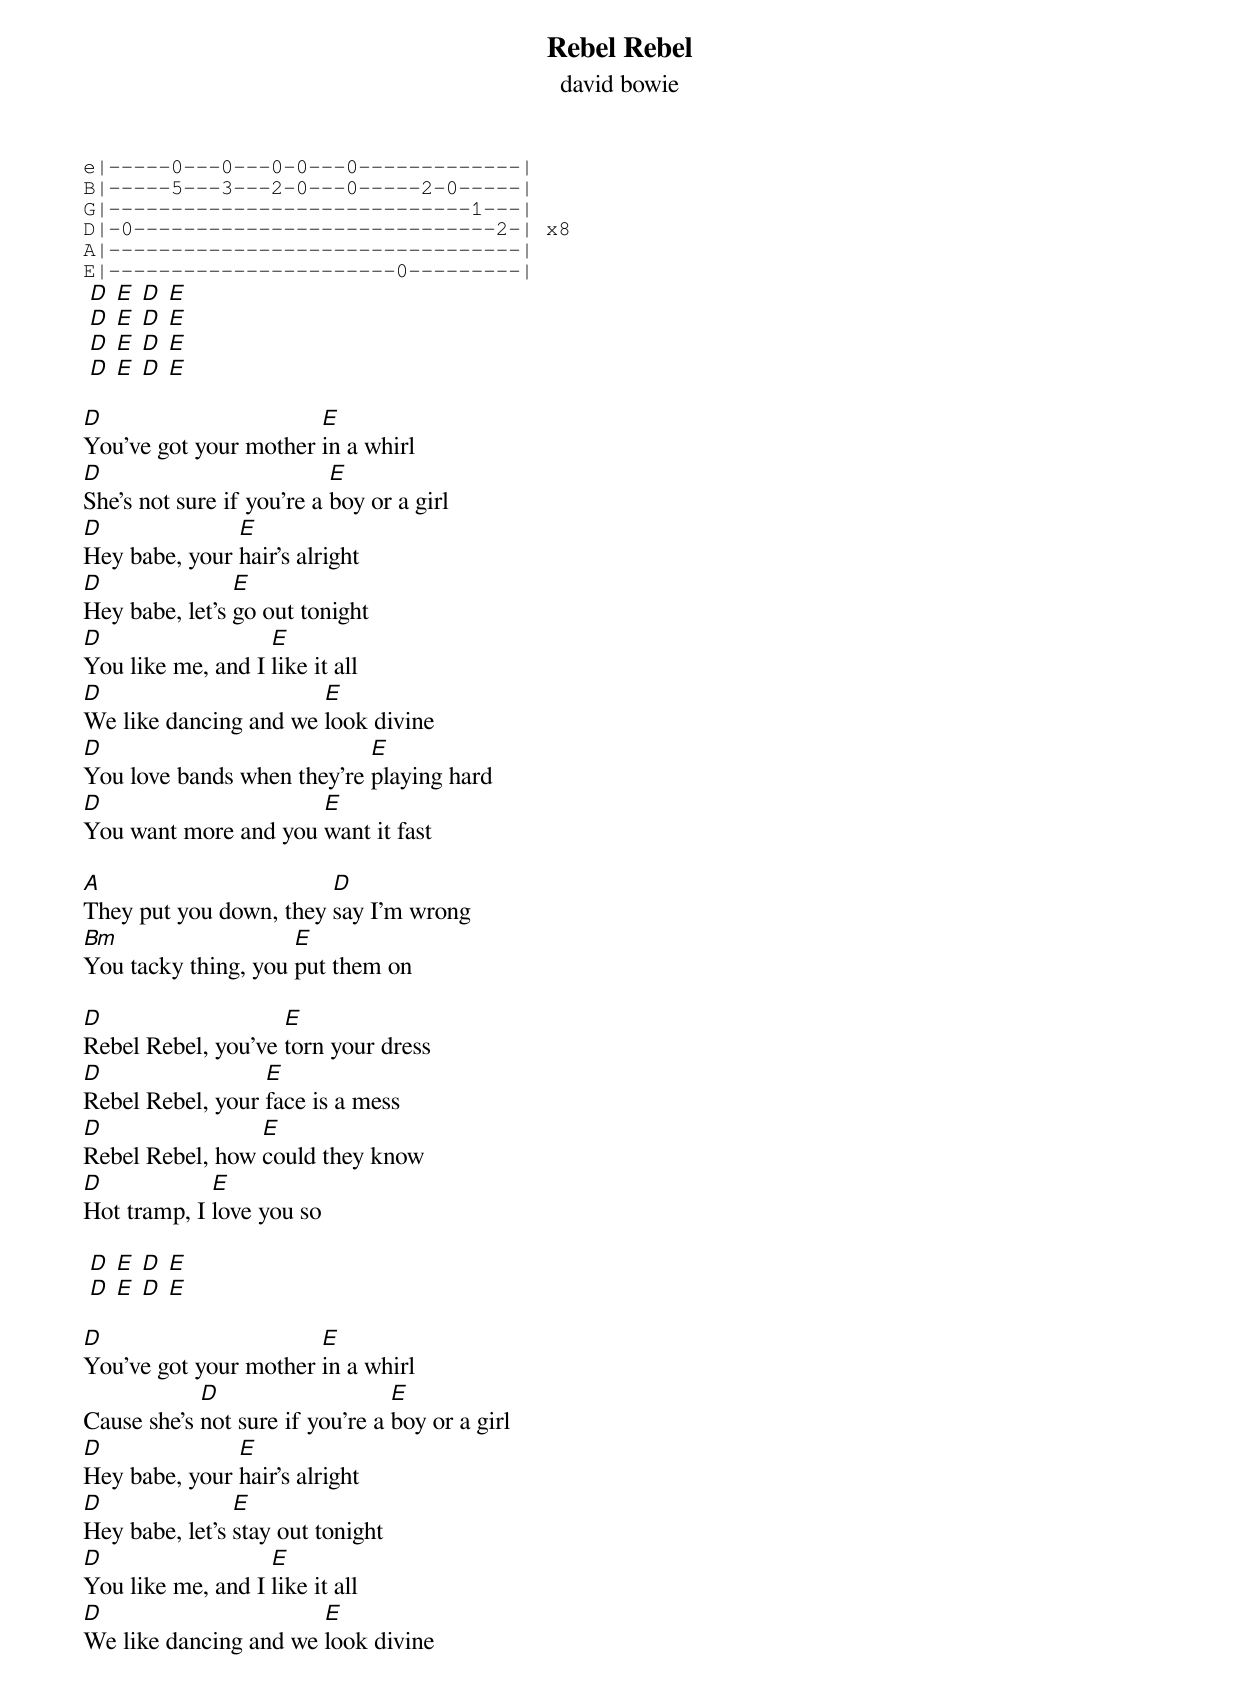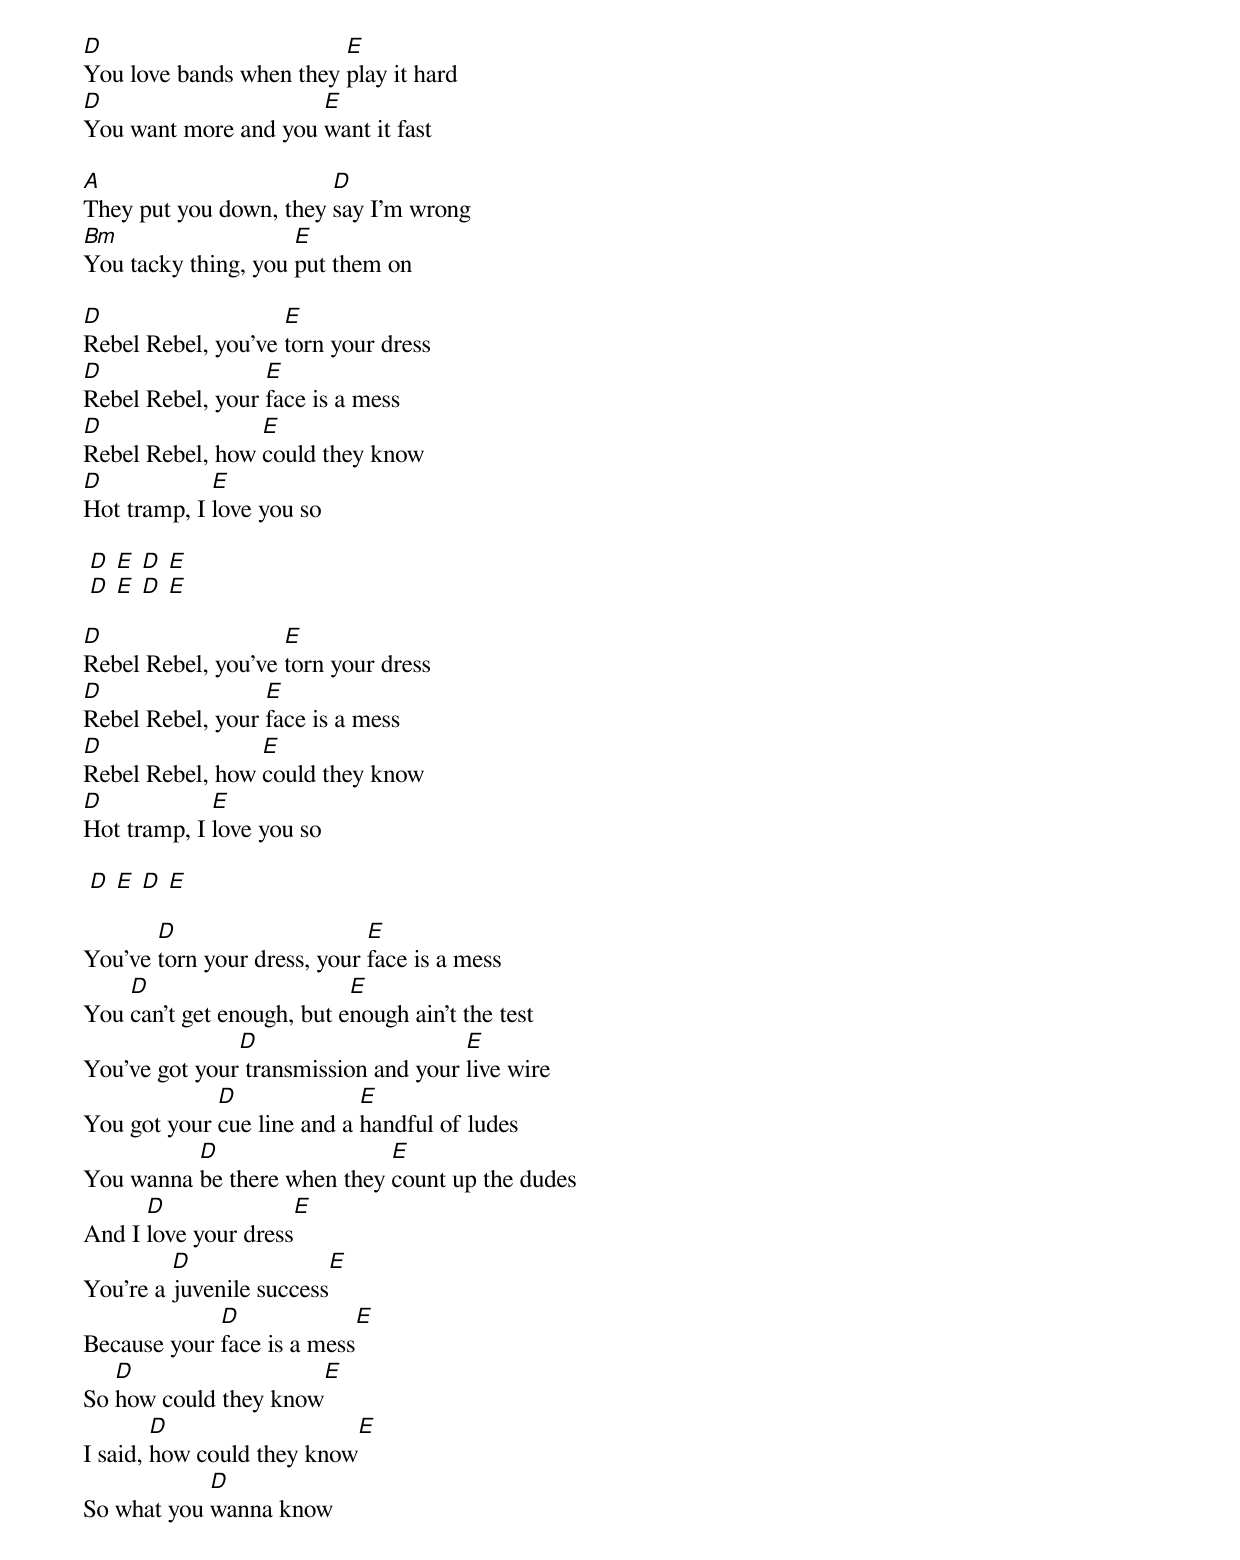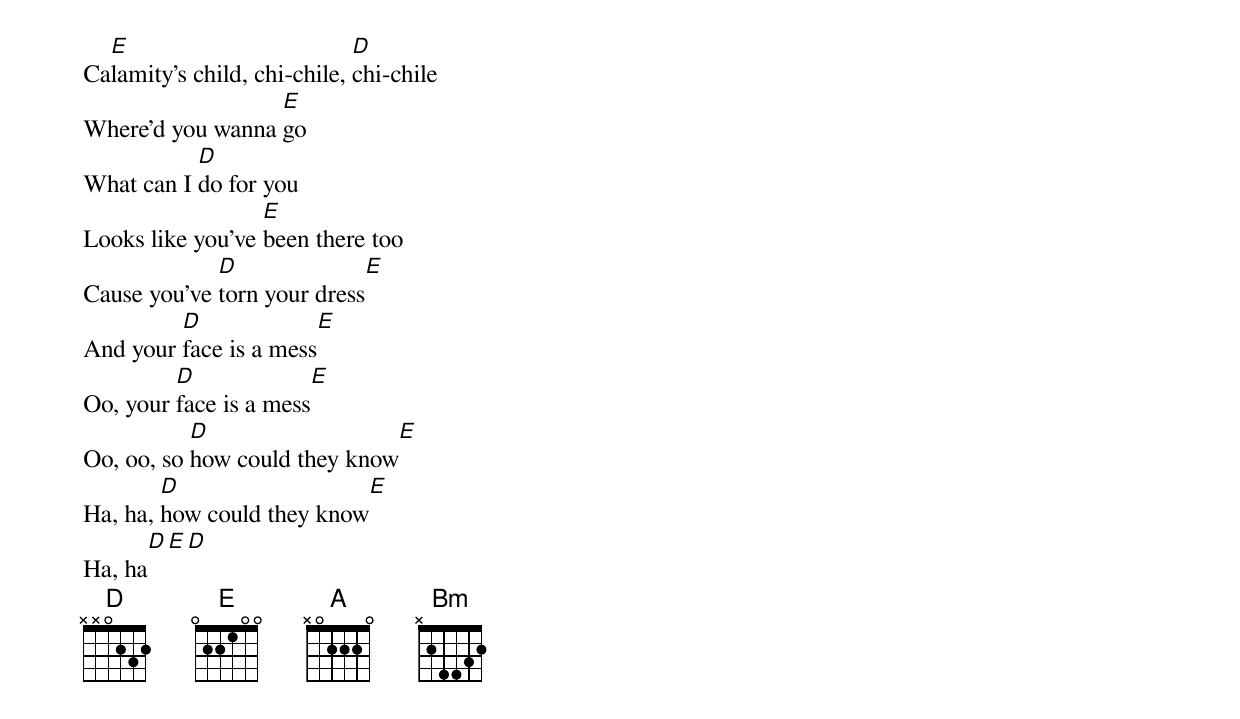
{title: Rebel Rebel}
{subtitle: david bowie}

{sot}
e|-----0---0---0-0---0-------------|
B|-----5---3---2-0---0-----2-0-----|
G|-----------------------------1---|
D|-0-----------------------------2-| x8
A|---------------------------------|
E|-----------------------0---------|
{eot}
 [D] [E] [D] [E]
 [D] [E] [D] [E]
 [D] [E] [D] [E]
 [D] [E] [D] [E]

[D]You've got your mother [E]in a whirl
[D]She's not sure if you're a [E]boy or a girl
[D]Hey babe, your [E]hair's alright
[D]Hey babe, let's [E]go out tonight
[D]You like me, and I [E]like it all
[D]We like dancing and we [E]look divine
[D]You love bands when they're [E]playing hard
[D]You want more and you [E]want it fast

[A]They put you down, they [D]say I'm wrong
[Bm]You tacky thing, you [E]put them on

[D]Rebel Rebel, you've [E]torn your dress
[D]Rebel Rebel, your [E]face is a mess
[D]Rebel Rebel, how [E]could they know
[D]Hot tramp, I [E]love you so

 [D] [E] [D] [E]
 [D] [E] [D] [E]

[D]You've got your mother [E]in a whirl
Cause she's [D]not sure if you're a [E]boy or a girl
[D]Hey babe, your [E]hair's alright
[D]Hey babe, let's [E]stay out tonight
[D]You like me, and I [E]like it all
[D]We like dancing and we [E]look divine
[D]You love bands when they [E]play it hard
[D]You want more and you [E]want it fast

[A]They put you down, they [D]say I'm wrong
[Bm]You tacky thing, you [E]put them on

[D]Rebel Rebel, you've [E]torn your dress
[D]Rebel Rebel, your [E]face is a mess
[D]Rebel Rebel, how [E]could they know
[D]Hot tramp, I [E]love you so

 [D] [E] [D] [E]
 [D] [E] [D] [E]

[D]Rebel Rebel, you've [E]torn your dress
[D]Rebel Rebel, your [E]face is a mess
[D]Rebel Rebel, how [E]could they know
[D]Hot tramp, I [E]love you so

 [D] [E] [D] [E]

You've [D]torn your dress, your [E]face is a mess
You [D]can't get enough, but e[E]nough ain't the test
You've got your[D] transmission and your [E]live wire
You got your [D]cue line and a [E]handful of ludes
You wanna [D]be there when they [E]count up the dudes
And I [D]love your dress[E]
You're a [D]juvenile success[E]
Because your [D]face is a mess[E]
So [D]how could they know[E]
I said, [D]how could they know[E]
So what you [D]wanna know
Ca[E]lamity's child, chi-chile, [D]chi-chile
Where'd you wanna [E]go
What can I [D]do for you
Looks like you've [E]been there too
Cause you've [D]torn your dress[E]
And your [D]face is a mess[E]
Oo, your [D]face is a mess[E]
Oo, oo, so [D]how could they know[E]
Ha, ha, [D]how could they know[E]
Ha, ha[D][E][D]
